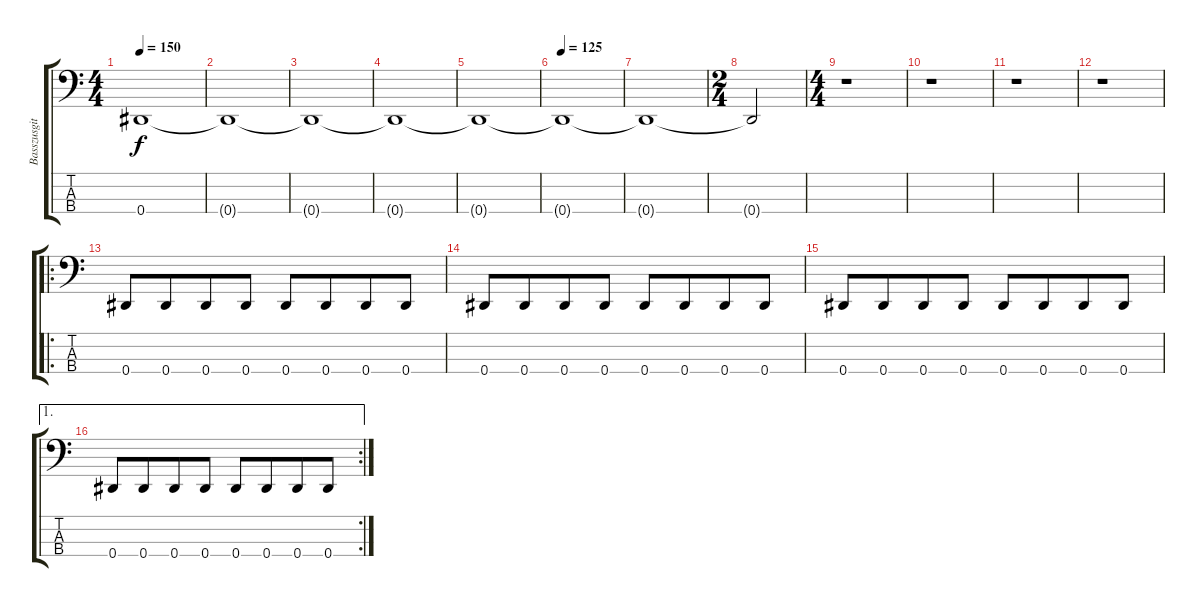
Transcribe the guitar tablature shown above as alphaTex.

\track ("Basszusgitár (Barry Sparks)" "Basszusgit") {instrument electricbassfinger}
\staff {score tabs}
\tuning (Gb2 Db2 Ab1 Eb1) {hide}
\ts (4 4)
\tempo 150
\clef f4
\ks c
0.4{t}.1{dy f} |
0.4{t}.1 |
0.4{t}.1 |
0.4{t}.1 |
0.4{t}.1 |
\tempo 125
0.4{t}.1 |
0.4{t}.1 |
\ts (2 4)
0.4{t}.2 |
\ts (4 4)
r.1 |
r.1 |
r.1 |
r.1 |
\ro
0.4.8 0.4.8{beam merge} 0.4.8 0.4.8 0.4.8 0.4.8{beam merge} 0.4.8 0.4.8 |
0.4.8 0.4.8{beam merge} 0.4.8 0.4.8 0.4.8 0.4.8{beam merge} 0.4.8 0.4.8 |
0.4.8 0.4.8{beam merge} 0.4.8 0.4.8 0.4.8 0.4.8{beam merge} 0.4.8 0.4.8 |
\ae 1
\rc 2
0.4.8 0.4.8{beam merge} 0.4.8 0.4.8 0.4.8 0.4.8{beam merge} 0.4.8 0.4.8
